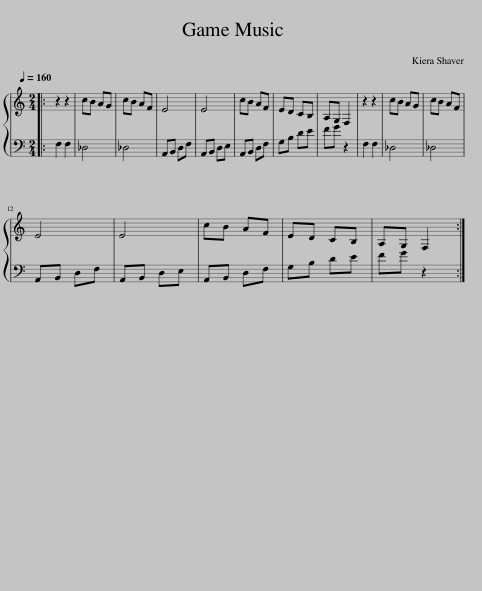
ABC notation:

X:1
%%score { 1 | 2 }
L:1/8
Q:1/4=160
M:2/4
I:linebreak $
K:C
V:1 treble
V:2 bass
V:1
|: z2 z2 | cB AG | cB AF | E4 | E4 | %5
 cB AF | ED CB, | A,G, F,2 | z2 z2 | cB AG | %10
 cB AF |$ E4 | E4 | cB AF | ED CB, | %15
 A,G, F,2 :| %16
V:2
|: F,2 F,2 | _D,4 | _D,4 | A,,B,, D,F, | A,,B,, D,E, | %5
 A,,B,, D,F, | G,B, DE | FG z2 | F,2 F,2 | _D,4 | %10
 _D,4 |$ A,,B,, D,F, | A,,B,, D,E, | A,,B,, D,F, | G,B, DE | %15
 FG z2 :| %16
